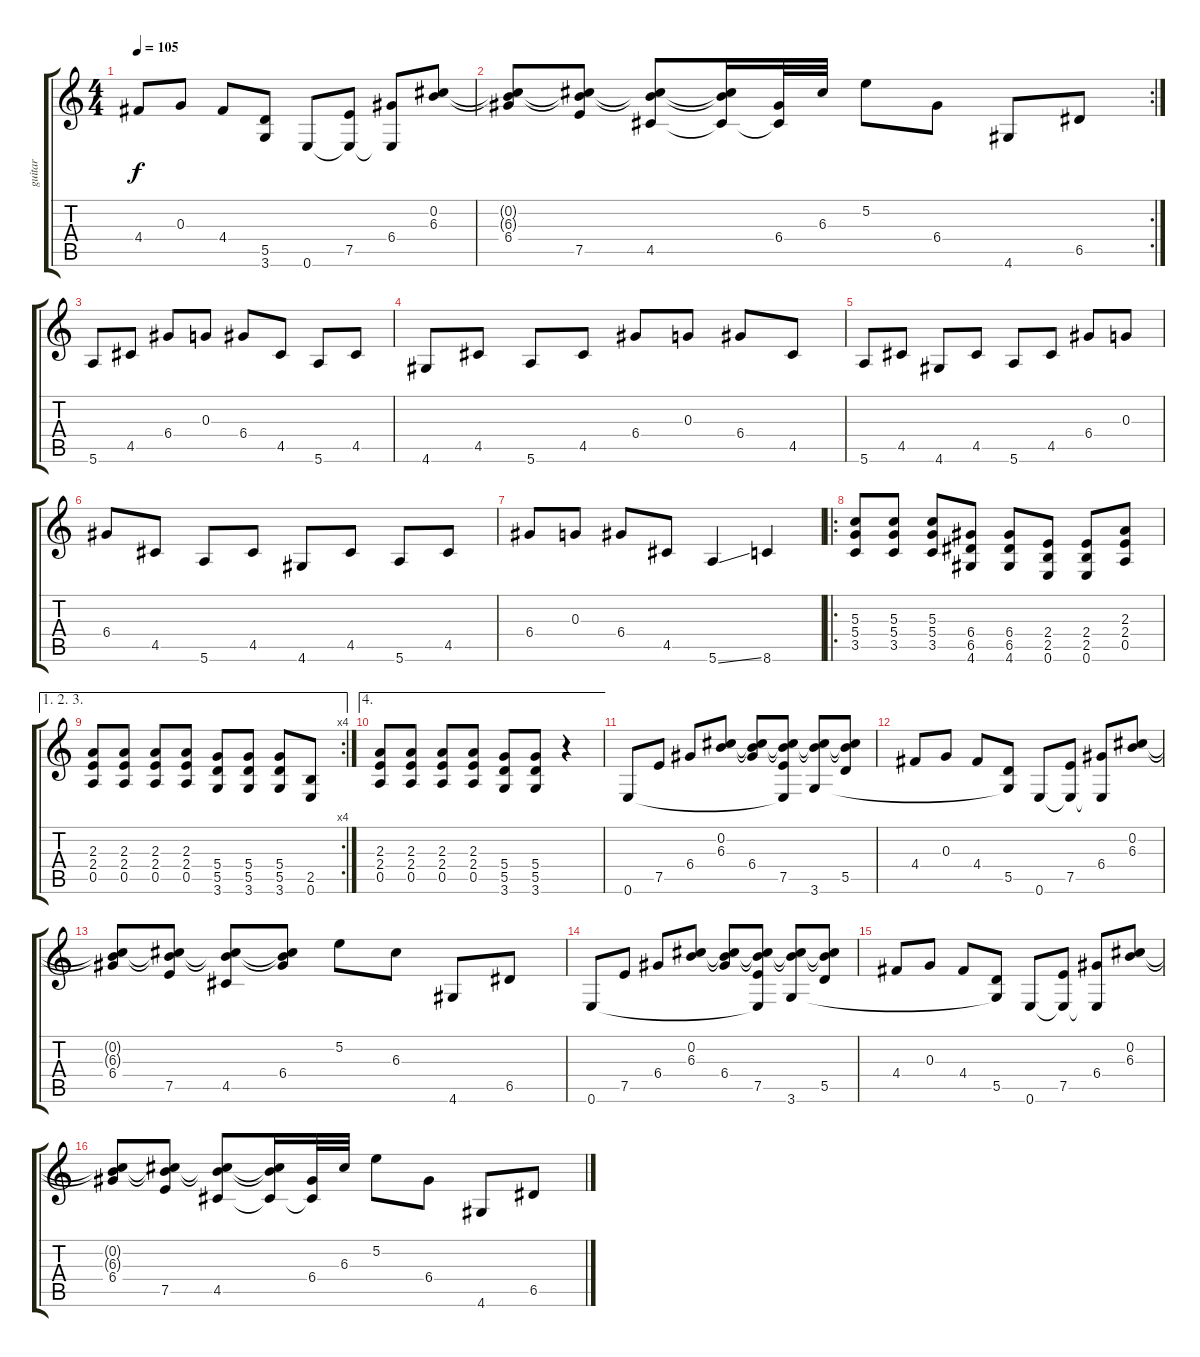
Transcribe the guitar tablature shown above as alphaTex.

\track ("guitar" "guitar") {instrument electricguitarjazz}
\staff {score tabs}
\tuning (E4 B3 G3 D3 A2 E2) {hide}
\ts (4 4)
\tempo 105
\clef g2
\ks c
4.4.8{dy f} 0.3.8 4.4.8 (5.5 3.6{t}).8 0.6.8 (7.5 0.6{t}).8 (6.4 0.6{t}).8 (0.2 6.3).8 |
\rc 2
(0.2{t} 6.3{t} 6.4).8 (0.2{t} 6.3{t} 7.5).8 (0.2{t} 6.3{t} 4.5).8 (0.2{t} 6.3{t} 4.5{t}).16 (6.4 4.5{t}).32 6.3.32 5.2.8 6.4.8 4.6.8 6.5.8 |
5.6.8 4.5.8 6.4.8 0.3.8 6.4.8 4.5.8 5.6.8 4.5.8 |
4.6.8 4.5.8 5.6.8 4.5.8 6.4.8 0.3.8 6.4.8 4.5.8 |
5.6.8 4.5.8 4.6.8 4.5.8 5.6.8 4.5.8 6.4.8 0.3.8 |
6.4.8 4.5.8 5.6.8 4.5.8 4.6.8 4.5.8 5.6.8 4.5.8 |
6.4.8 0.3.8 6.4.8 4.5.8 5.6{ss}.4 8.6.4 |
\ro
(5.3 5.4 3.5).8 (5.3 5.4 3.5).8 (5.3 5.4 3.5).8 (6.4 6.5 4.6).8 (6.4 6.5 4.6).8 (2.4 2.5 0.6).8 (2.4 2.5 0.6).8 (2.3 2.4 0.5).8 |
\ae (1 2 3)
\rc 4
(2.3 2.4 0.5).8 (2.3 2.4 0.5).8 (2.3 2.4 0.5).8 (2.3 2.4 0.5).8 (5.4 5.5 3.6).8 (5.4 5.5 3.6).8 (5.4 5.5 3.6).8 (2.5 0.6).8 |
\ae 4
(2.3 2.4 0.5).8 (2.3 2.4 0.5).8 (2.3 2.4 0.5).8 (2.3 2.4 0.5).8 (5.4 5.5 3.6).8 (5.4 5.5 3.6).8 r.4 |
0.6.8 7.5.8 6.4.8 (0.2 6.3).8 (0.2{t} 6.3{t} 6.4).8 (0.2{t} 6.3{t} 7.5 0.6{t}).8 (0.2{t} 6.3{t} 3.6).8 (0.2{t} 6.3{t} 5.5).8 |
4.4.8 0.3.8 4.4.8 (5.5 3.6{t}).8 0.6.8 (7.5 0.6{t}).8 (6.4 0.6{t}).8 (0.2 6.3).8 |
(0.2{t} 6.3{t} 6.4).8 (0.2{t} 6.3{t} 7.5).8 (0.2{t} 6.3{t} 4.5).8 (0.2{t} 6.3{t} 6.4).8 5.2.8 6.3.8 4.6.8 6.5.8 |
0.6.8 7.5.8 6.4.8 (0.2 6.3).8 (0.2{t} 6.3{t} 6.4).8 (0.2{t} 6.3{t} 7.5 0.6{t}).8 (0.2{t} 6.3{t} 3.6).8 (0.2{t} 6.3{t} 5.5).8 |
4.4.8 0.3.8 4.4.8 (5.5 3.6{t}).8 0.6.8 (7.5 0.6{t}).8 (6.4 0.6{t}).8 (0.2 6.3).8 |
(0.2{t} 6.3{t} 6.4).8 (0.2{t} 6.3{t} 7.5).8 (0.2{t} 6.3{t} 4.5).8 (0.2{t} 6.3{t} 4.5{t}).16 (6.4 4.5{t}).32 6.3.32 5.2.8 6.4.8 4.6.8 6.5.8
